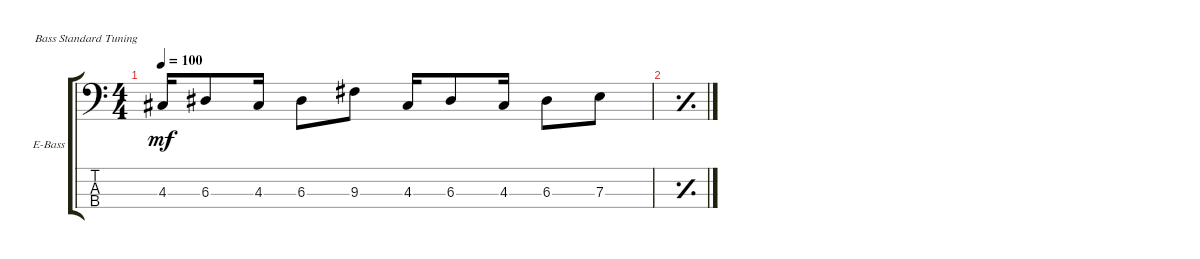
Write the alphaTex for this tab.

\bracketExtendMode groupsimilarinstruments
\firstSystemTrackNameOrientation horizontal
\otherSystemsTrackNameOrientation horizontal
\track ("bass" "E-Bass") {instrument electricbassfinger}
\staff {score tabs}
\tuning (G2 D2 A1 E1)
\ts (4 4)
\tempo 100
\clef f4
\ks c
4.3.16{dy mf instrument electricbassfinger} 6.3.8 4.3.16 6.3.8 9.3.8 4.3.16 6.3.8 4.3.16 6.3.8 7.3.8 |
\simile simple
